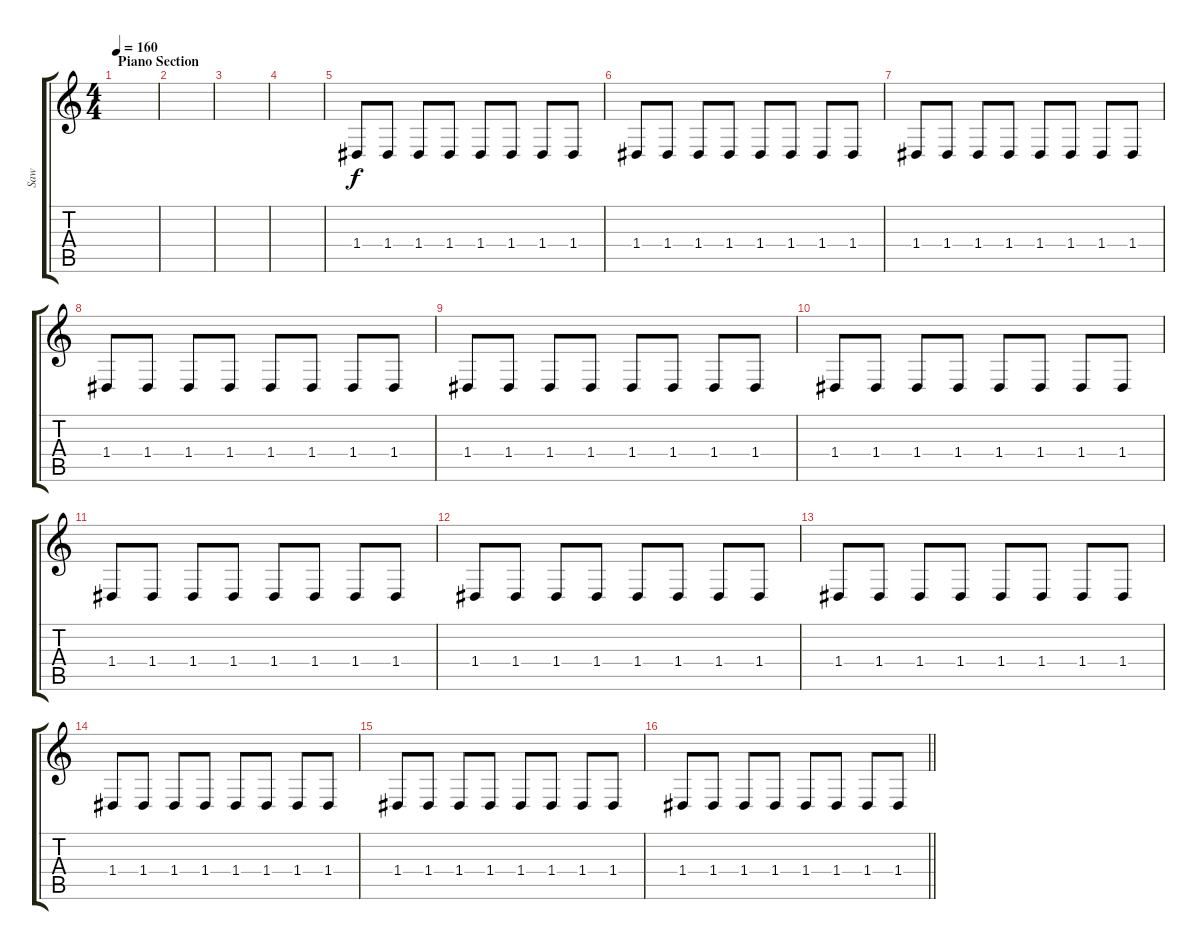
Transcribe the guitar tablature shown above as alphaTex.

\track ("Saw" "Saw") {instrument lead2sawtooth}
\staff {score tabs}
\tuning (E4 B3 G3 D3 A2 E2) {hide}
\ts (4 4)
\section ("" "Piano Section")
\tempo 160
\clef g2
\ks c
|
|
|
|
1.4.8{dy f balance 0} 1.4.8 1.4.8{balance 2} 1.4.8 1.4.8{balance 4} 1.4.8 1.4.8{balance 6} 1.4.8 |
1.4.8{balance 8} 1.4.8 1.4.8{balance 10} 1.4.8 1.4.8{balance 12} 1.4.8 1.4.8{balance 14} 1.4.8 |
1.4.8{balance 16} 1.4.8 1.4.8{balance 14} 1.4.8 1.4.8{balance 12} 1.4.8 1.4.8{balance 10} 1.4.8 |
1.4.8{balance 8} 1.4.8 1.4.8{balance 6} 1.4.8 1.4.8{balance 4} 1.4.8 1.4.8{balance 2} 1.4.8 |
1.4.8{balance 0} 1.4.8 1.4.8{balance 2} 1.4.8 1.4.8{balance 4} 1.4.8 1.4.8{balance 6} 1.4.8 |
1.4.8{balance 8} 1.4.8 1.4.8{balance 10} 1.4.8 1.4.8{balance 12} 1.4.8 1.4.8{balance 14} 1.4.8 |
1.4.8{balance 16} 1.4.8 1.4.8{balance 14} 1.4.8 1.4.8{balance 12} 1.4.8 1.4.8{balance 10} 1.4.8 |
1.4.8{balance 8} 1.4.8 1.4.8{balance 6} 1.4.8 1.4.8{balance 4} 1.4.8 1.4.8{balance 2} 1.4.8 |
1.4.8{balance 0} 1.4.8 1.4.8{balance 2} 1.4.8 1.4.8{balance 4} 1.4.8 1.4.8{balance 6} 1.4.8 |
1.4.8{balance 8} 1.4.8 1.4.8{balance 10} 1.4.8 1.4.8{balance 12} 1.4.8 1.4.8{balance 14} 1.4.8 |
1.4.8{balance 16} 1.4.8 1.4.8{balance 14} 1.4.8 1.4.8{balance 12} 1.4.8 1.4.8{balance 10} 1.4.8 |
\barLineRight lightlight
1.4.8{balance 8} 1.4.8 1.4.8{balance 6} 1.4.8 1.4.8{balance 4} 1.4.8 1.4.8{balance 2} 1.4.8
